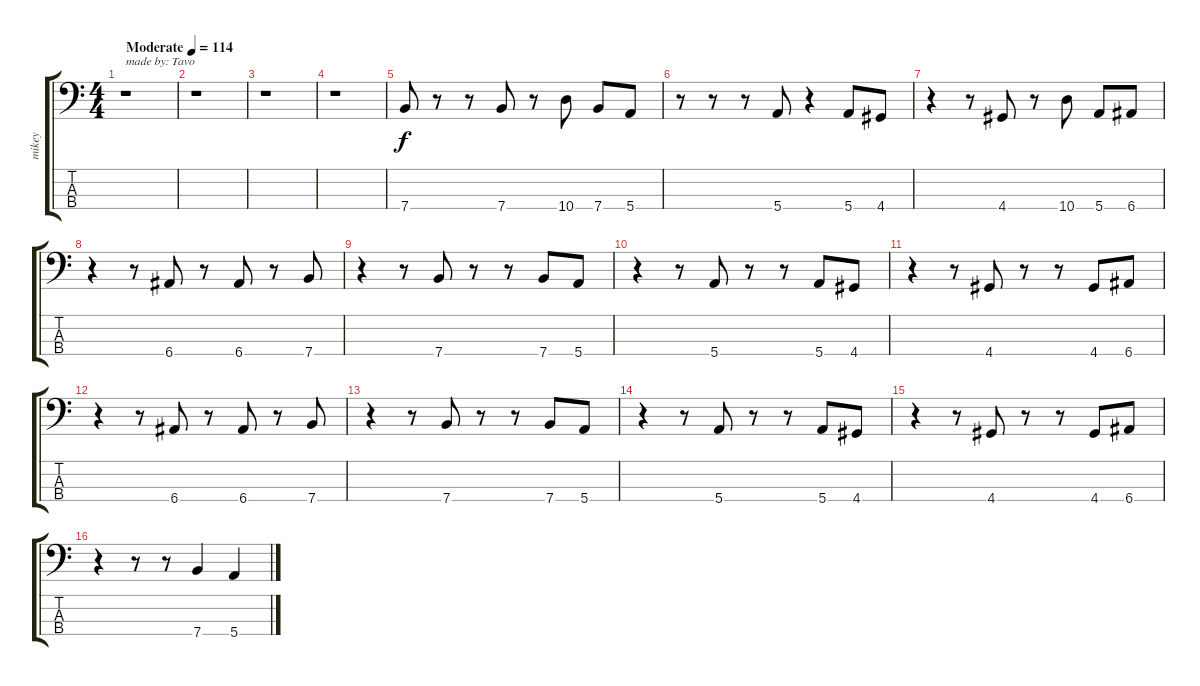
\track ("mikey" "mikey") {instrument electricbassfinger}
\staff {score tabs}
\tuning (G2 D2 A1 E1) {hide}
\ts (4 4)
\tempo (114 "Moderate")
\clef f4
\ks c
r.1{txt "made by: Tavo" dy f instrument electricbassfinger} |
r.1 |
r.1 |
r.1 |
7.4.8 r.8 r.8 7.4.8 r.8 10.4.8 7.4.8 5.4.8 |
r.8 r.8 r.8 5.4.8 r.4 5.4.8 4.4.8 |
r.4 r.8 4.4.8 r.8 10.4.8 5.4.8 6.4.8 |
r.4 r.8 6.4.8 r.8 6.4.8 r.8 7.4.8 |
r.4 r.8 7.4.8 r.8 r.8 7.4.8 5.4.8 |
r.4 r.8 5.4.8 r.8 r.8 5.4.8 4.4.8 |
r.4 r.8 4.4.8 r.8 r.8 4.4.8 6.4.8 |
r.4 r.8 6.4.8 r.8 6.4.8 r.8 7.4.8 |
r.4 r.8 7.4.8 r.8 r.8 7.4.8 5.4.8 |
r.4 r.8 5.4.8 r.8 r.8 5.4.8 4.4.8 |
r.4 r.8 4.4.8 r.8 r.8 4.4.8 6.4.8 |
r.4 r.8 r.8 7.4.4 5.4.4
